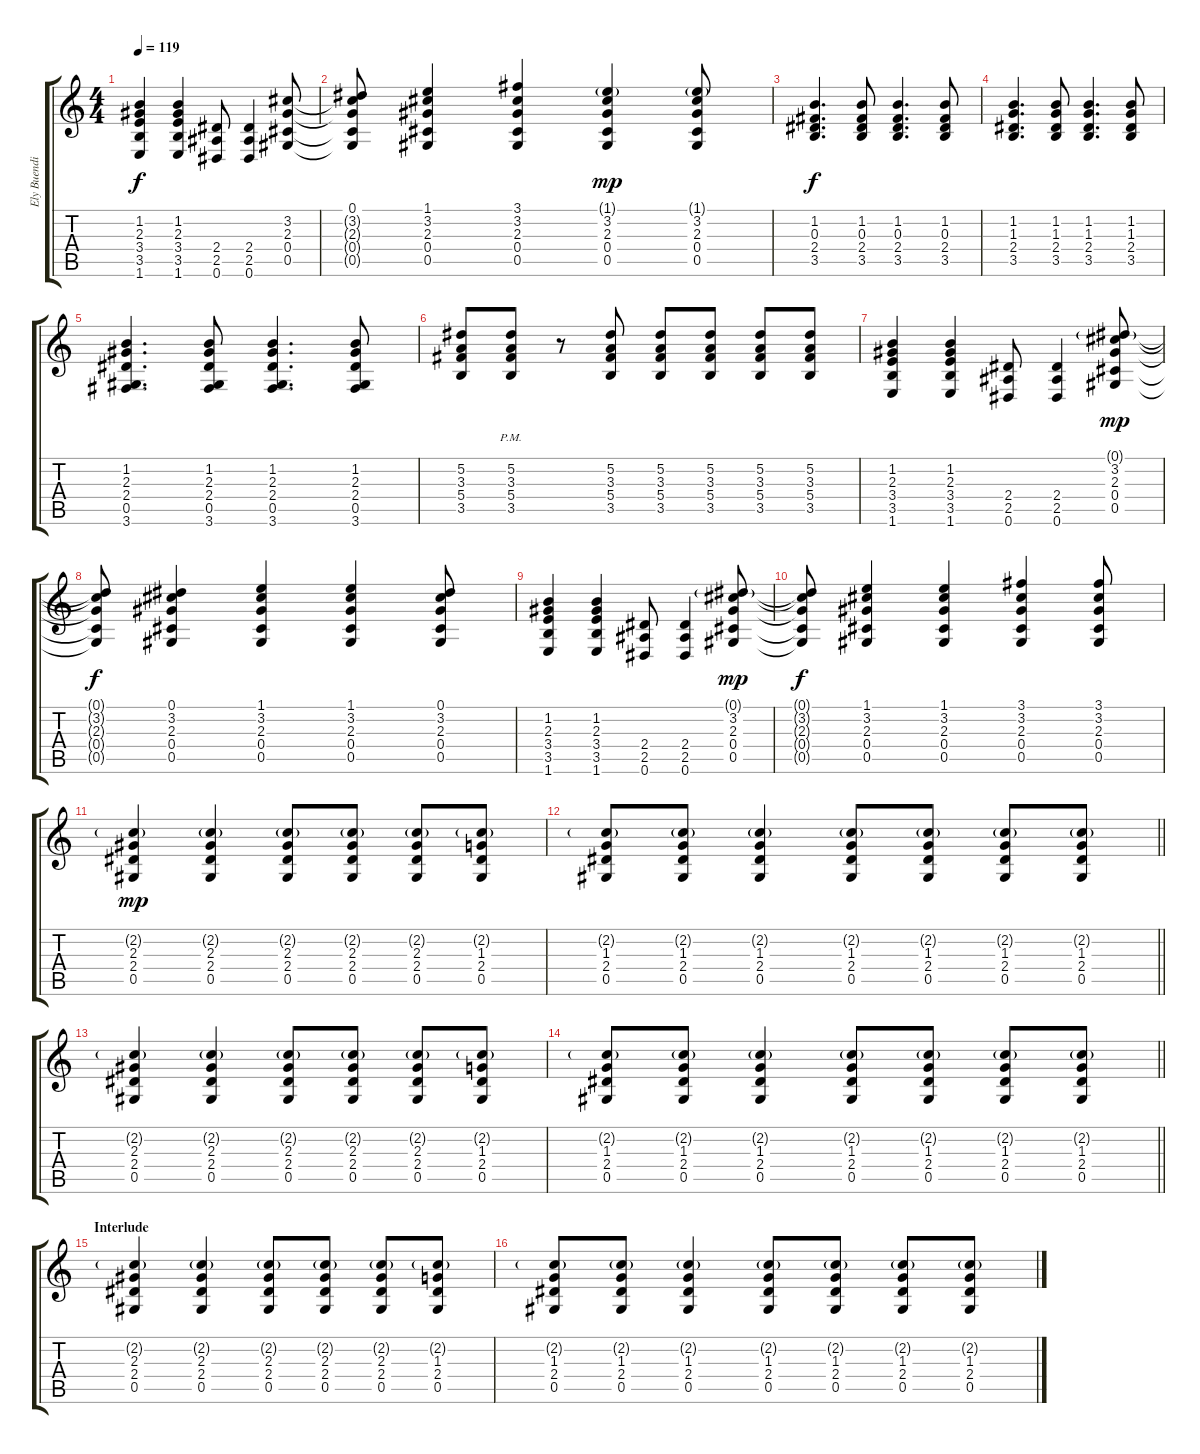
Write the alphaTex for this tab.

\track ("Ely Buendia(Rhythm)" "Ely Buendi") {instrument acousticguitarsteel}
\staff {score tabs}
\tuning (Eb4 Bb3 Gb3 Db3 Ab2 Eb2) {hide}
\ts (4 4)
\tempo 119
\clef g2
\ks c
(1.2 2.3 3.4 3.5 1.6).4{dy f} (1.2 2.3 3.4 3.5 1.6).4 (2.4 2.5 0.6).8 (2.4 2.5 0.6).4 (3.2 2.3 0.4 0.5).8 |
(0.1 3.2{t} 2.3{t} 0.4{t} 0.5{t}).8 (1.1 3.2 2.3 0.4 0.5).4 (3.1 3.2 2.3 0.4 0.5).4 (1.1{g} 3.2 2.3 0.4 0.5).4{dy mp} (1.1{g} 3.2 2.3 0.4 0.5).8 |
(1.2 0.3 2.4 3.5).4{d dy f} (1.2 0.3 2.4 3.5).8 (1.2 0.3 2.4 3.5).4{d} (1.2 0.3 2.4 3.5).8 |
(1.2 1.3 2.4 3.5).4{d} (1.2 1.3 2.4 3.5).8 (1.2 1.3 2.4 3.5).4{d} (1.2 1.3 2.4 3.5).8 |
(1.2 2.3 2.4 0.5 3.6).4{d} (1.2 2.3 2.4 0.5 3.6).8 (1.2 2.3 2.4 0.5 3.6).4{d} (1.2 2.3 2.4 0.5 3.6).8 |
(5.2 3.3 5.4 3.5).8 (5.2{pm} 3.3{pm} 5.4{pm} 3.5{pm}).8 r.8 (5.2 3.3 5.4 3.5).8 (5.2 3.3 5.4 3.5).8 (5.2 3.3 5.4 3.5).8 (5.2 3.3 5.4 3.5).8 (5.2 3.3 5.4 3.5).8 |
(1.2 2.3 3.4 3.5 1.6).4 (1.2 2.3 3.4 3.5 1.6).4 (2.4 2.5 0.6).8 (2.4 2.5 0.6).4 (0.1{g} 3.2 2.3 0.4 0.5).8{dy mp} |
(0.1{t} 3.2{t} 2.3{t} 0.4{t} 0.5{t}).8{dy f} (0.1 3.2 2.3 0.4 0.5).4 (1.1 3.2 2.3 0.4 0.5).4 (1.1 3.2 2.3 0.4 0.5).4 (0.1 3.2 2.3 0.4 0.5).8 |
(1.2 2.3 3.4 3.5 1.6).4 (1.2 2.3 3.4 3.5 1.6).4 (2.4 2.5 0.6).8 (2.4 2.5 0.6).4 (0.1{g} 3.2 2.3 0.4 0.5).8{dy mp} |
(0.1{t} 3.2{t} 2.3{t} 0.4{t} 0.5{t}).8{dy f} (1.1 3.2 2.3 0.4 0.5).4 (1.1 3.2 2.3 0.4 0.5).4 (3.1 3.2 2.3 0.4 0.5).4 (3.1 3.2 2.3 0.4 0.5).8 |
(2.2{g} 2.3 2.4 0.5).4{dy mp} (2.2{g} 2.3 2.4 0.5).4 (2.2{g} 2.3 2.4 0.5).8 (2.2{g} 2.3 2.4 0.5).8 (2.2{g} 2.3 2.4 0.5).8 (2.2{g} 1.3 2.4 0.5).8 |
\barLineRight lightlight
(2.2{g} 1.3 2.4 0.5).8 (2.2{g} 1.3 2.4 0.5).8 (2.2{g} 1.3 2.4 0.5).4 (2.2{g} 1.3 2.4 0.5).8 (2.2{g} 1.3 2.4 0.5).8 (2.2{g} 1.3 2.4 0.5).8 (2.2{g} 1.3 2.4 0.5).8 |
(2.2{g} 2.3 2.4 0.5).4 (2.2{g} 2.3 2.4 0.5).4 (2.2{g} 2.3 2.4 0.5).8 (2.2{g} 2.3 2.4 0.5).8 (2.2{g} 2.3 2.4 0.5).8 (2.2{g} 1.3 2.4 0.5).8 |
\barLineRight lightlight
(2.2{g} 1.3 2.4 0.5).8 (2.2{g} 1.3 2.4 0.5).8 (2.2{g} 1.3 2.4 0.5).4 (2.2{g} 1.3 2.4 0.5).8 (2.2{g} 1.3 2.4 0.5).8 (2.2{g} 1.3 2.4 0.5).8 (2.2{g} 1.3 2.4 0.5).8 |
\section ("" "Interlude")
(2.2{g} 2.3 2.4 0.5).4 (2.2{g} 2.3 2.4 0.5).4 (2.2{g} 2.3 2.4 0.5).8 (2.2{g} 2.3 2.4 0.5).8 (2.2{g} 2.3 2.4 0.5).8 (2.2{g} 1.3 2.4 0.5).8 |
(2.2{g} 1.3 2.4 0.5).8 (2.2{g} 1.3 2.4 0.5).8 (2.2{g} 1.3 2.4 0.5).4 (2.2{g} 1.3 2.4 0.5).8 (2.2{g} 1.3 2.4 0.5).8 (2.2{g} 1.3 2.4 0.5).8 (2.2{g} 1.3 2.4 0.5).8
